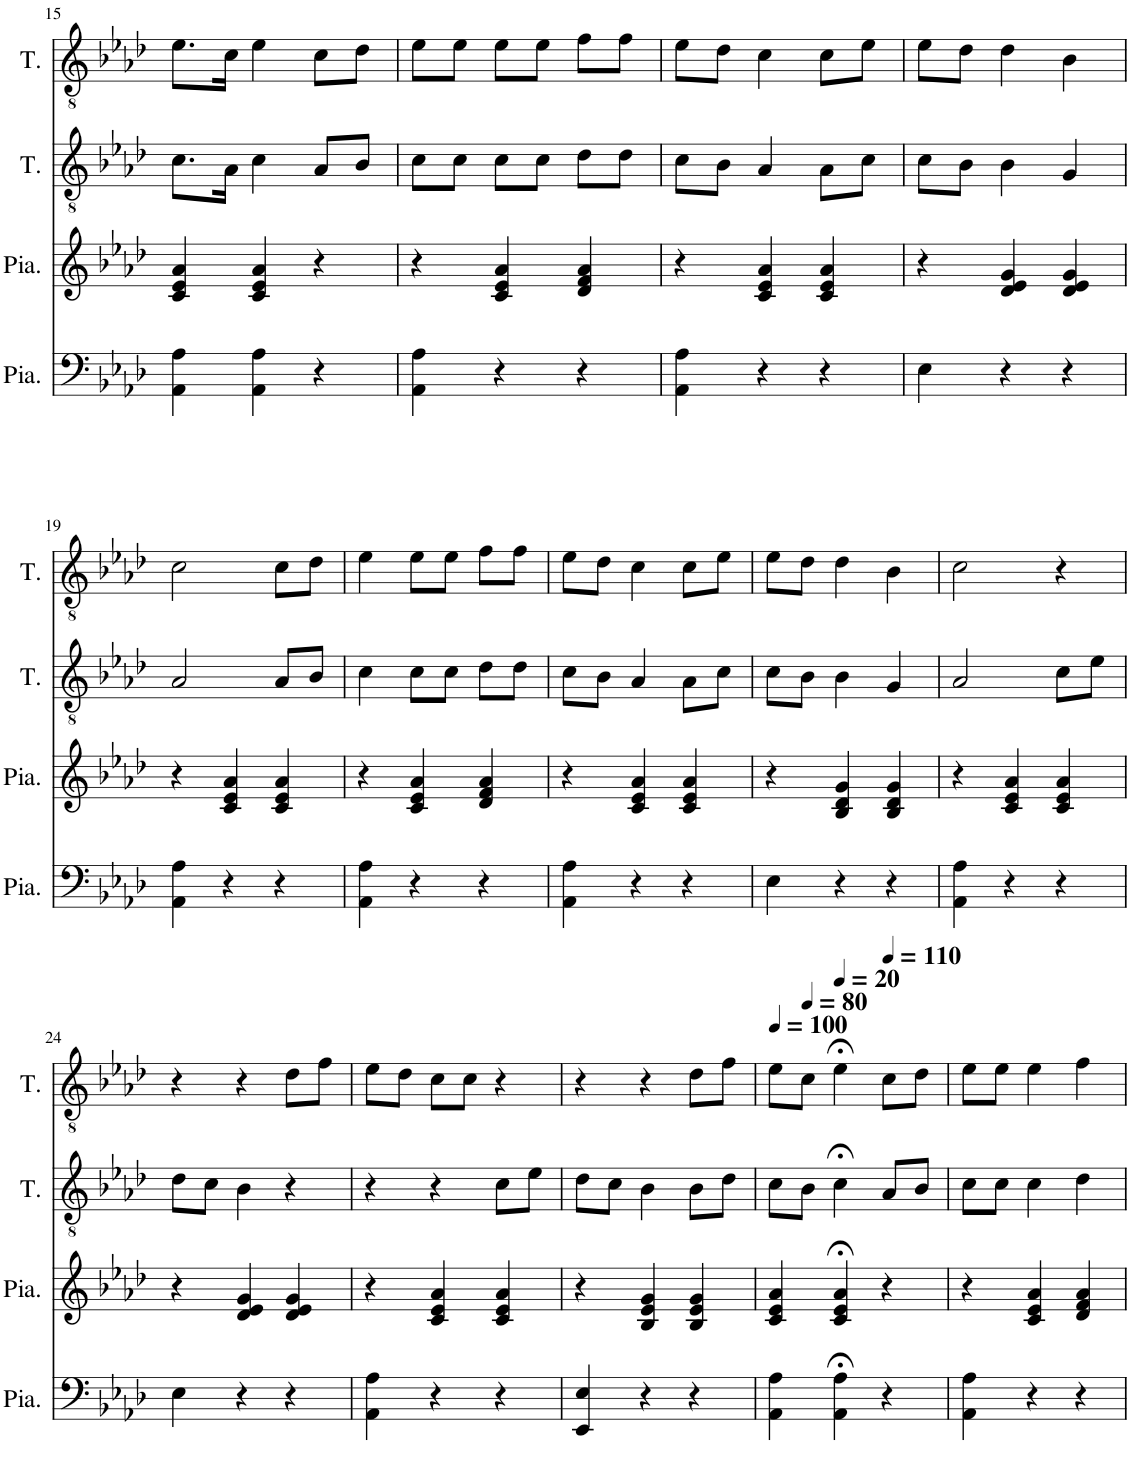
**kern	**kern	**kern	**kern
*part4	*part3	*part2	*part1
*staff4	*staff3	*staff2	*staff1
*I"Piano	*I"Piano	*I"Ténor	*I"Ténor
*I'Pia.	*I'Pia.	*I'T.	*I'T.
!!LO:PB:g=z
*clefF4	*clefG2	*clefGv2	*clefGv2
*	*	*Trd8c14	*Trd1c2
*k[b-e-a-d-]	*k[b-e-a-d-]	*k[b-e-a-d-]	*k[b-e-a-d-]
*M3/4	*M3/4	*M3/4	*M3/4
=15	=15	=15	=15
4AA-\ 4A-\	4c/ 4e-/ 4a-/	8.c\L	8.e-\L
.	.	16A-\Jk	16c\Jk
4AA-\ 4A-\	4c/ 4e-/ 4a-/	4c\	4e-\
4r	4r	8A-/L	8c\L
.	.	8B-/J	8d-\J
=16	=16	=16	=16
4AA-\ 4A-\	4r	8c\L	8e-\L
.	.	8c\J	8e-\J
4r	4c/ 4e-/ 4a-/	8c\L	8e-\L
.	.	8c\J	8e-\J
4r	4d-/ 4f/ 4a-/	8d-\L	8f\L
.	.	8d-\J	8f\J
=17	=17	=17	=17
4AA-\ 4A-\	4r	8c\L	8e-\L
.	.	8B-\J	8d-\J
4r	4c/ 4e-/ 4a-/	4A-/	4c\
4r	4c/ 4e-/ 4a-/	8A-\L	8c\L
.	.	8c\J	8e-\J
=18	=18	=18	=18
4E-\	4r	8c\L	8e-\L
.	.	8B-\J	8d-\J
4r	4d-/ 4e-/ 4g/	4B-\	4d-\
4r	4d-/ 4e-/ 4g/	4G/	4B-\
!!LO:LB:g=z
=19	=19	=19	=19
4AA-\ 4A-\	4r	2A-/	2c\
4r	4c/ 4e-/ 4a-/	.	.
4r	4c/ 4e-/ 4a-/	8A-/L	8c\L
.	.	8B-/J	8d-\J
=20	=20	=20	=20
4AA-\ 4A-\	4r	4c\	4e-\
4r	4c/ 4e-/ 4a-/	8c\L	8e-\L
.	.	8c\J	8e-\J
4r	4d-/ 4f/ 4a-/	8d-\L	8f\L
.	.	8d-\J	8f\J
=21	=21	=21	=21
4AA-\ 4A-\	4r	8c\L	8e-\L
.	.	8B-\J	8d-\J
4r	4c/ 4e-/ 4a-/	4A-/	4c\
4r	4c/ 4e-/ 4a-/	8A-\L	8c\L
.	.	8c\J	8e-\J
=22	=22	=22	=22
4E-\	4r	8c\L	8e-\L
.	.	8B-\J	8d-\J
4r	4B-/ 4d-/ 4g/	4B-\	4d-\
4r	4B-/ 4d-/ 4g/	4G/	4B-\
=23	=23	=23	=23
4AA-\ 4A-\	4r	2A-/	2c\
4r	4c/ 4e-/ 4a-/	.	.
4r	4c/ 4e-/ 4a-/	8c\L	4r
.	.	8e-\J	.
!!LO:LB:g=z
=24	=24	=24	=24
4E-\	4r	8d-\L	4r
.	.	8c\J	.
4r	4d-/ 4e-/ 4g/	4B-\	4r
4r	4d-/ 4e-/ 4g/	4r	8d-\L
.	.	.	8f\J
=25	=25	=25	=25
4AA-\ 4A-\	4r	4r	8e-\L
.	.	.	8d-\J
4r	4c/ 4e-/ 4a-/	4r	8c\L
.	.	.	8c\J
4r	4c/ 4e-/ 4a-/	8c\L	4r
.	.	8e-\J	.
=26	=26	=26	=26
4EE-/ 4E-/	4r	8d-\L	4r
.	.	8c\J	.
4r	4B-/ 4e-/ 4g/	4B-\	4r
4r	4B-/ 4e-/ 4g/	8B-\L	8d-\L
.	.	8d-\J	8f\J
=27	=27	=27	=27
*	*	*	*MM100
4AA-\ 4A-\	4c/ 4e-/ 4a-/	8c\L	8e-\L
*	*	*	*MM80
.	.	8B-\J	8c\J
*	*	*	*MM20
4AA-\;< 4A-\;<	4c/;< 4e-/;< 4a-/;<	4c;<\	4e-;<\
*	*	*	*MM110
4r	4r	8A-/L	8c\L
.	.	8B-/J	8d-\J
=28	=28	=28	=28
4AA-\ 4A-\	4r	8c\L	8e-\L
.	.	8c\J	8e-\J
4r	4c/ 4e-/ 4a-/	4c\	4e-\
4r	4d-/ 4f/ 4a-/	4d-\	4f\
=	=	=	=
*-	*-	*-	*-
